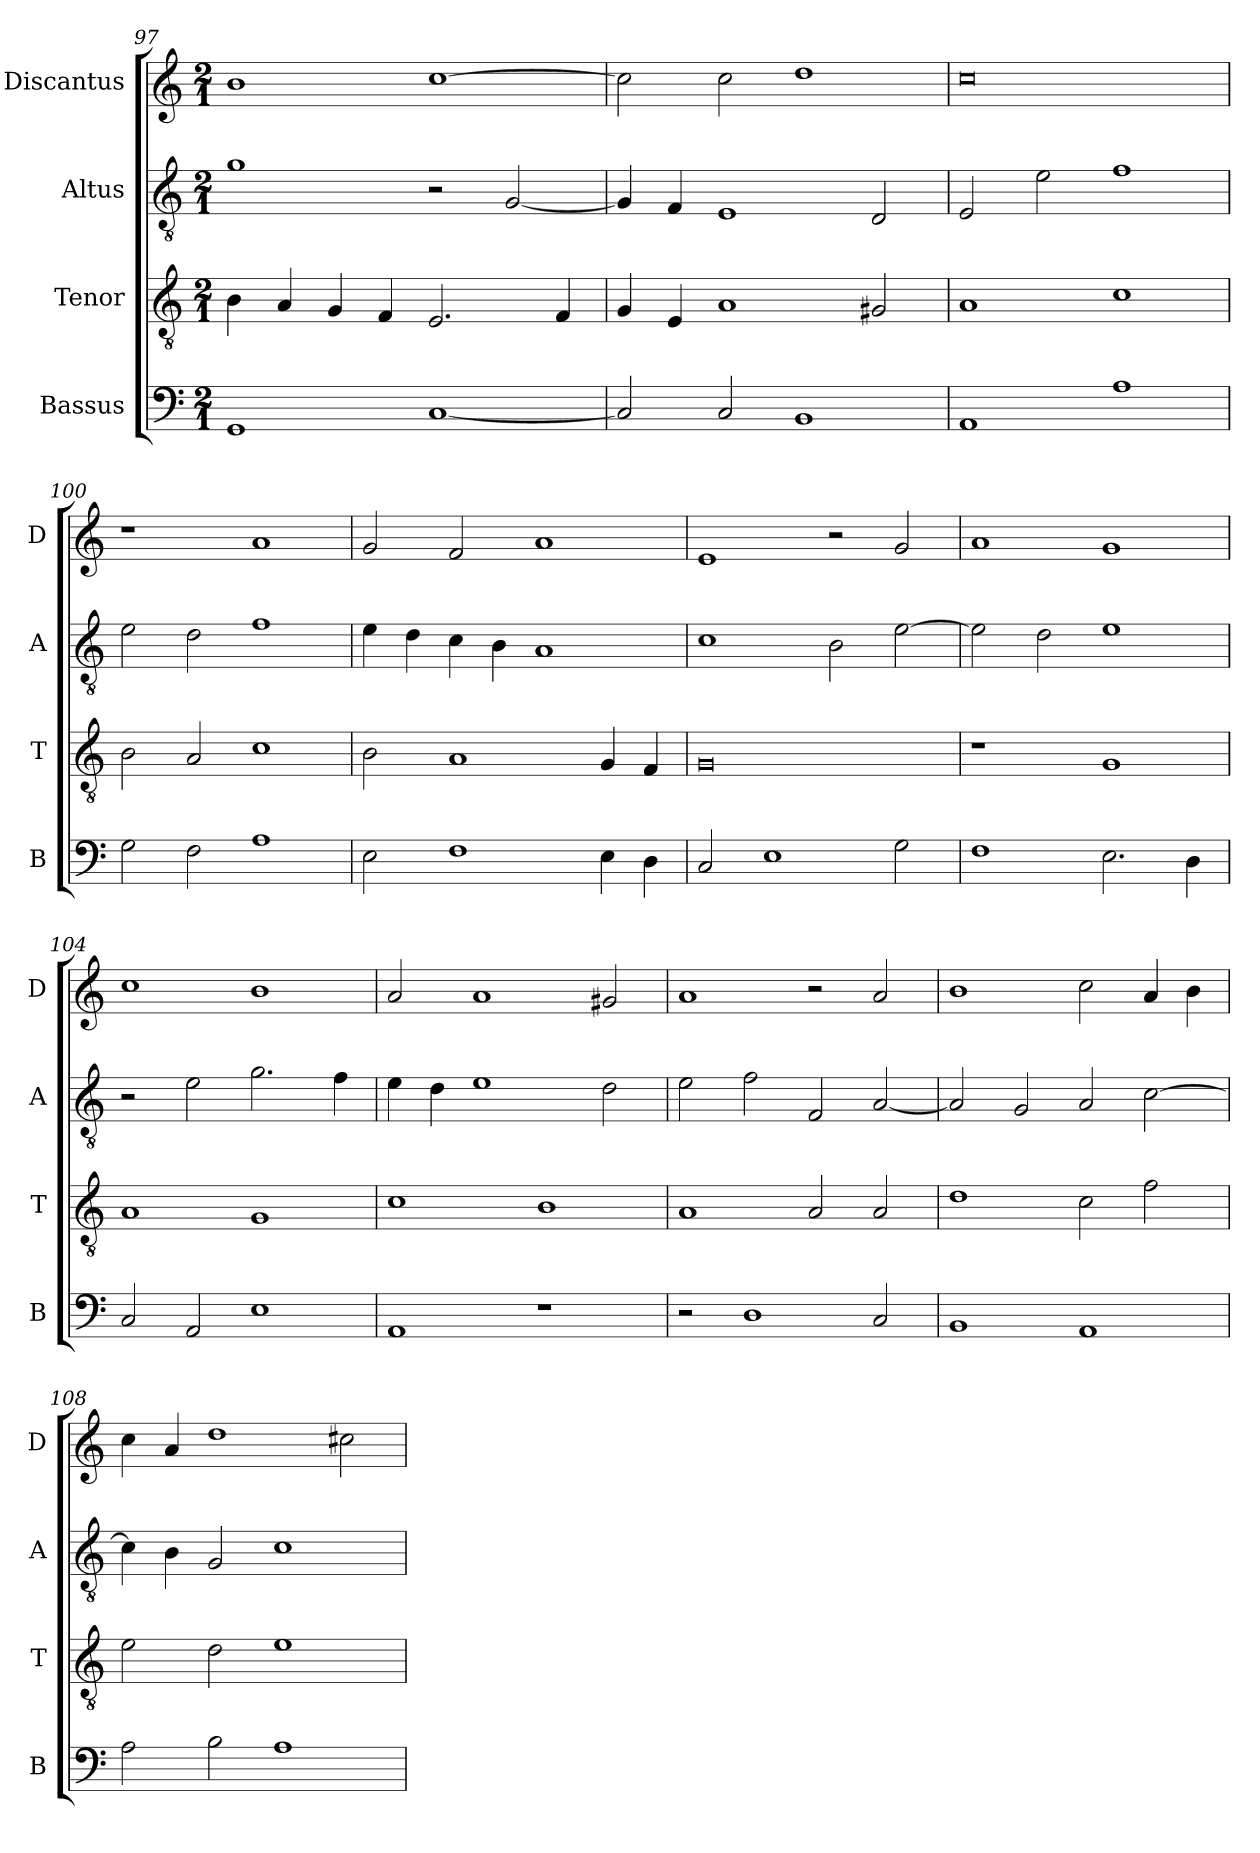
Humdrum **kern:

**kern	**kern	**kern	**kern
*part4	*part3	*part2	*part1
*staff4	*staff3	*staff2	*staff1
*I"Bassus	*I"Tenor	*I"Altus	*I"Discantus
*I'B	*I'T	*I'A	*I'D
*clefF4	*clefGv2	*clefGv2	*clefG2
*k[]	*k[]	*k[]	*k[]
*M2/1	*M2/1	*M2/1	*M2/1
=97	=97	=97	=97
1GG	4B\	1g	1b
.	4A/	.	.
.	4G/	.	.
.	4F/	.	.
[1C	2.E/	2r	[1cc
.	.	[2G/	.
.	4F/	.	.
=98	=98	=98	=98
2C/]	4G/	4G/]	2cc\]
.	4E/	4F/	.
2C/	1A	1E	2cc\
1BB	.	.	1dd
.	2G#X/	2D/	.
=99	=99	=99	=99
1AA	1A	2E/	0cc
.	.	2e\	.
1A	1c	1f	.
=100	=100	=100	=100
2G\	2B\	2e\	1r
2F\	2A/	2d\	.
1A	1c	1f	1a
=101	=101	=101	=101
2E\	2B\	4e\	2g/
.	.	4d\	.
1F	1A	4c\	2f/
.	.	4B\	.
.	.	1A	1a
4E\	4G/	.	.
4D\	4F/	.	.
=102	=102	=102	=102
2C/	0G	1c	1e
1E	.	.	.
.	.	2B\	2r
2G\	.	[2e\	2g/
=103	=103	=103	=103
1F	1r	2e\]	1a
.	.	2d\	.
2.E\	1G	1e	1g
4D\	.	.	.
=104	=104	=104	=104
2C/	1A	2r	1cc
2AA/	.	2e\	.
1E	1G	2.g\	1b
.	.	4f\	.
=105	=105	=105	=105
1AA	1c	4e\	2a/
.	.	4d\	.
.	.	1e	1a
1r	1B	.	.
.	.	2d\	2g#X/
=106	=106	=106	=106
2r	1A	2e\	1a
1D	.	2f\	.
.	2A/	2F/	2r
2C/	2A/	[2A/	2a/
=107	=107	=107	=107
1BB	1d	2A/]	1b
.	.	2G/	.
1AA	2c\	2A/	2cc\
.	2f\	[2c\	4a/
.	.	.	4b\
=108	=108	=108	=108
2A\	2e\	4c\]	4cc\
.	.	4B\	4a/
2B\	2d\	2G/	1dd
1A	1e	1c	.
.	.	.	2cc#X\
=	=	=	=
*-	*-	*-	*-
